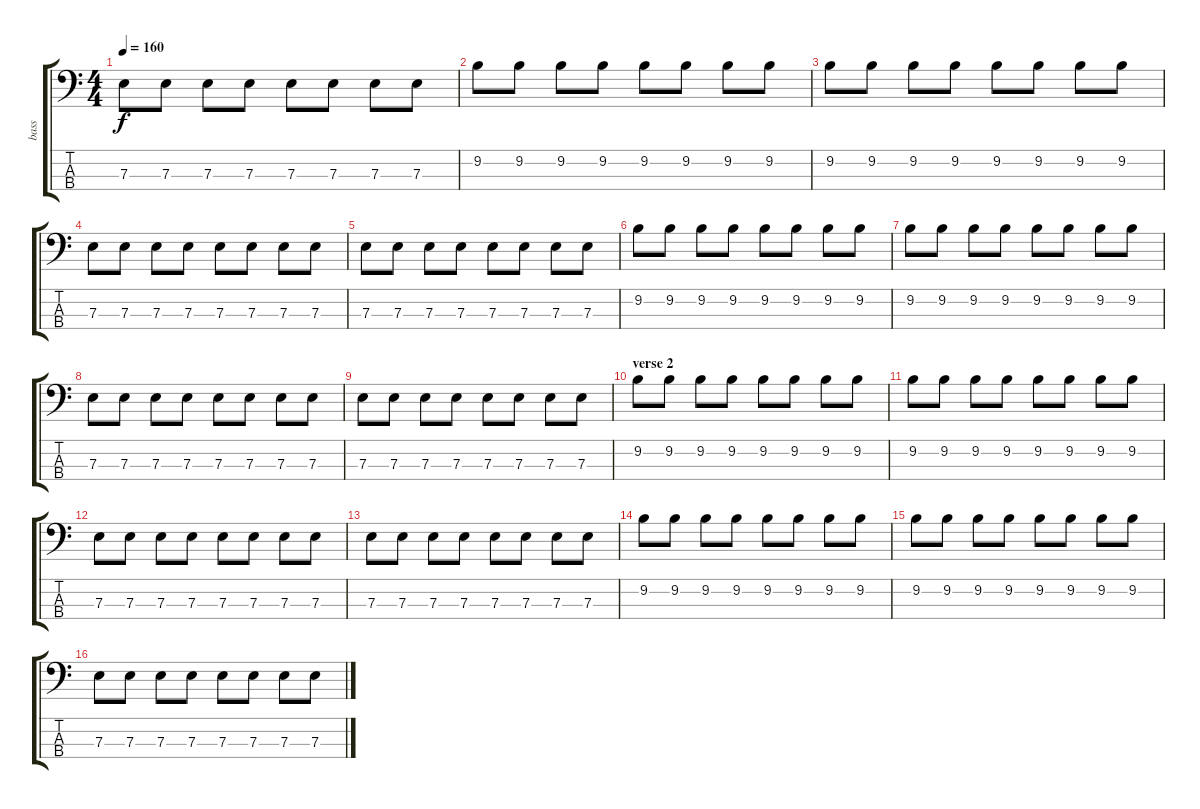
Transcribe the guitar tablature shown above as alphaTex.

\track ("bass" "bass") {instrument electricbasspick}
\staff {score tabs}
\tuning (G2 D2 A1 E1) {hide}
\ts (4 4)
\tempo 160
\clef f4
\ks c
7.3.8{dy f} 7.3.8 7.3.8 7.3.8 7.3.8 7.3.8 7.3.8 7.3.8 |
9.2.8 9.2.8 9.2.8 9.2.8 9.2.8 9.2.8 9.2.8 9.2.8 |
9.2.8 9.2.8 9.2.8 9.2.8 9.2.8 9.2.8 9.2.8 9.2.8 |
7.3.8 7.3.8 7.3.8 7.3.8 7.3.8 7.3.8 7.3.8 7.3.8 |
7.3.8 7.3.8 7.3.8 7.3.8 7.3.8 7.3.8 7.3.8 7.3.8 |
9.2.8 9.2.8 9.2.8 9.2.8 9.2.8 9.2.8 9.2.8 9.2.8 |
9.2.8 9.2.8 9.2.8 9.2.8 9.2.8 9.2.8 9.2.8 9.2.8 |
7.3.8 7.3.8 7.3.8 7.3.8 7.3.8 7.3.8 7.3.8 7.3.8 |
7.3.8 7.3.8 7.3.8 7.3.8 7.3.8 7.3.8 7.3.8 7.3.8 |
\section ("" "verse 2")
9.2.8 9.2.8 9.2.8 9.2.8 9.2.8 9.2.8 9.2.8 9.2.8 |
9.2.8 9.2.8 9.2.8 9.2.8 9.2.8 9.2.8 9.2.8 9.2.8 |
7.3.8 7.3.8 7.3.8 7.3.8 7.3.8 7.3.8 7.3.8 7.3.8 |
7.3.8 7.3.8 7.3.8 7.3.8 7.3.8 7.3.8 7.3.8 7.3.8 |
9.2.8 9.2.8 9.2.8 9.2.8 9.2.8 9.2.8 9.2.8 9.2.8 |
9.2.8 9.2.8 9.2.8 9.2.8 9.2.8 9.2.8 9.2.8 9.2.8 |
7.3.8 7.3.8 7.3.8 7.3.8 7.3.8 7.3.8 7.3.8 7.3.8
